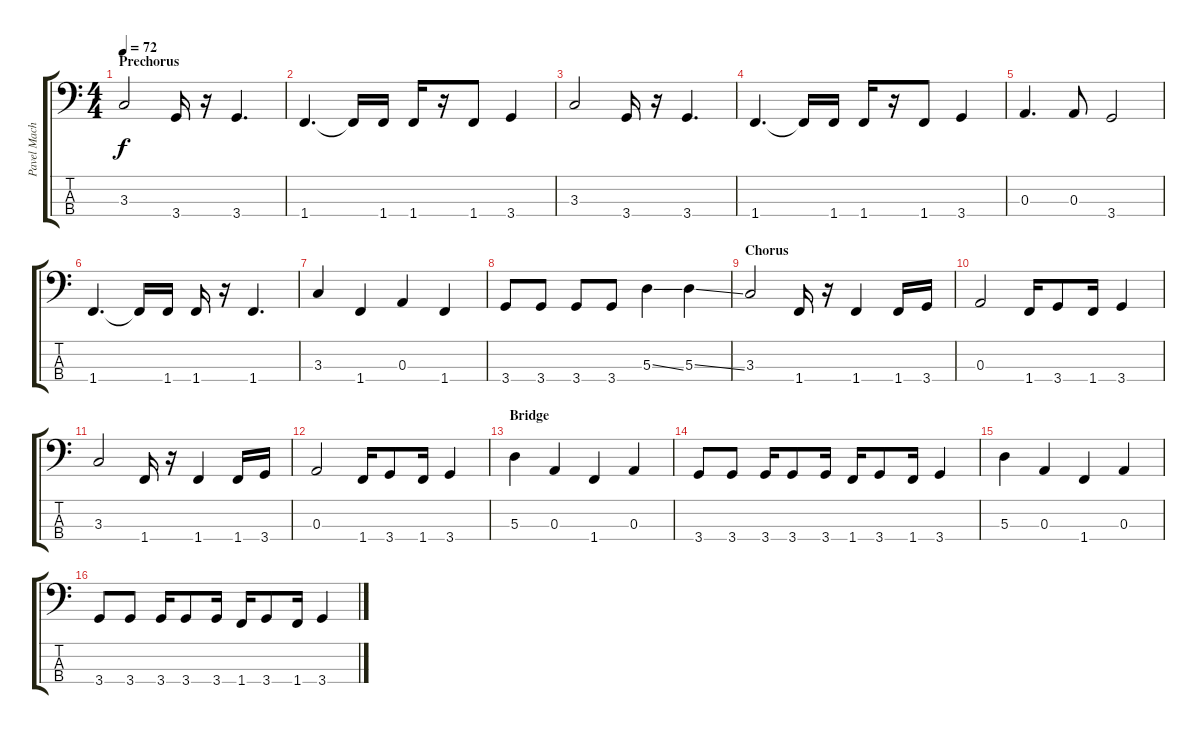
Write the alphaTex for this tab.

\track ("Pavel Machivoda" "Pavel Mach") {instrument electricbassfinger}
\staff {score tabs}
\tuning (G2 D2 A1 E1) {hide}
\ts (4 4)
\section ("" "Prechorus")
\tempo 72
\clef f4
\ks c
3.3.2{dy f} 3.4.16 r.16 3.4.4{d} |
1.4.4{d} 1.4{t}.16 1.4.16 1.4.16 r.16 1.4.8 3.4.4 |
3.3.2 3.4.16 r.16 3.4.4{d} |
1.4.4{d} 1.4{t}.16 1.4.16 1.4.16 r.16 1.4.8 3.4.4 |
0.3.4{d} 0.3.8 3.4.2 |
1.4.4{d} 1.4{t}.16 1.4.16 1.4.16 r.16 1.4.4{d} |
3.3.4 1.4.4 0.3.4 1.4.4 |
3.4.8 3.4.8 3.4.8 3.4.8 5.3{ss}.4 5.3{ss}.4 |
\section ("" "Chorus")
3.3.2 1.4.16 r.16 1.4.4 1.4.16 3.4.16 |
0.3.2 1.4.16 3.4.8 1.4.16 3.4.4 |
3.3.2 1.4.16 r.16 1.4.4 1.4.16 3.4.16 |
0.3.2 1.4.16 3.4.8 1.4.16 3.4.4 |
\section ("" "Bridge")
5.3.4 0.3.4 1.4.4 0.3.4 |
3.4.8 3.4.8 3.4.16 3.4.8 3.4.16 1.4.16 3.4.8 1.4.16 3.4.4 |
5.3.4 0.3.4 1.4.4 0.3.4 |
3.4.8 3.4.8 3.4.16 3.4.8 3.4.16 1.4.16 3.4.8 1.4.16 3.4.4
